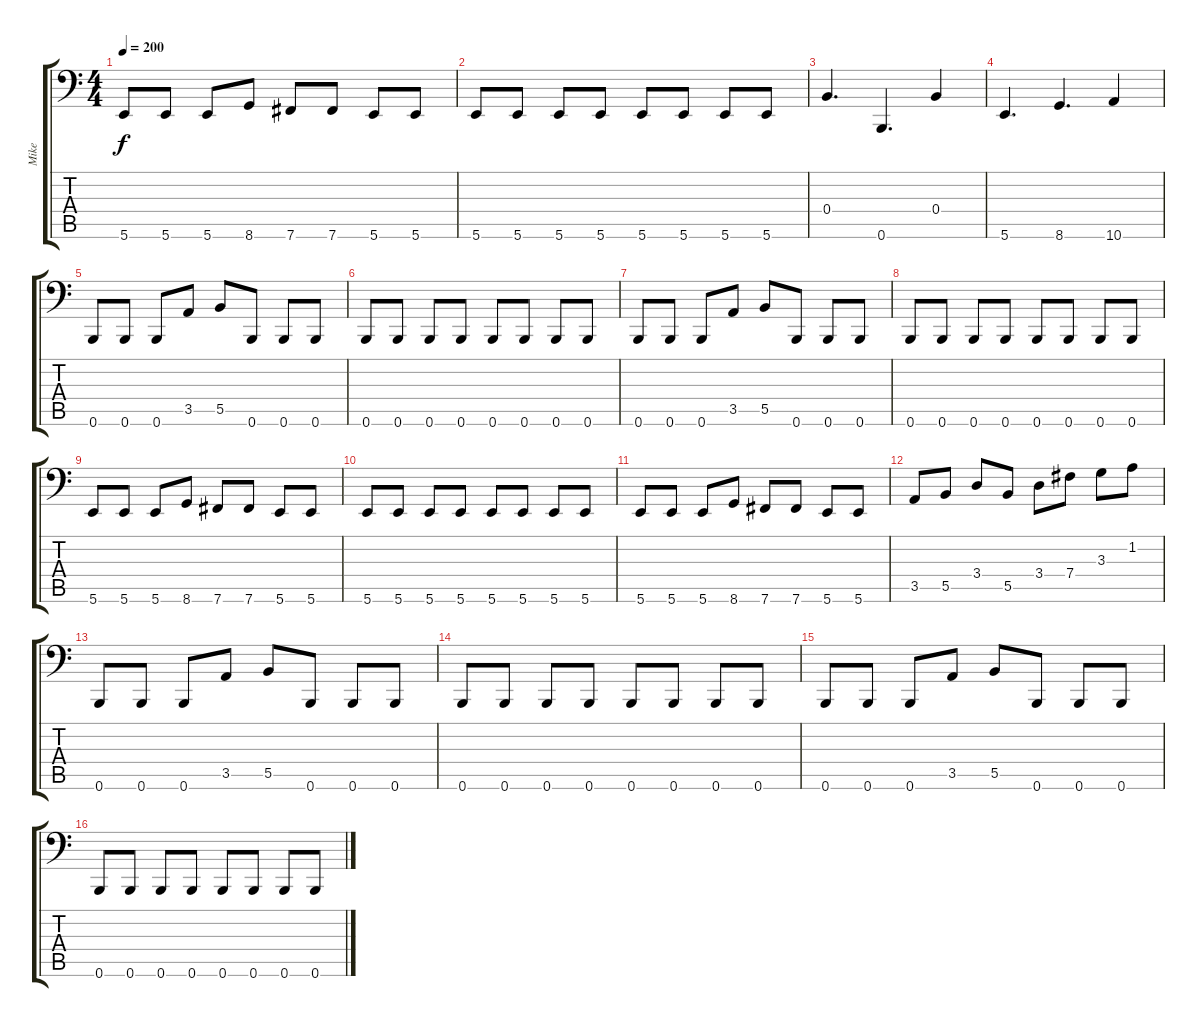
\track ("Mike" "Mike") {instrument electricbassfinger}
\staff {score tabs}
\tuning (Db3 Ab2 E2 B1 Gb1 B0) {hide}
\ts (4 4)
\tempo 200
\clef f4
\ks c
5.6.8{dy f} 5.6.8 5.6.8 8.6.8 7.6.8 7.6.8 5.6.8 5.6.8 |
5.6.8 5.6.8 5.6.8 5.6.8 5.6.8 5.6.8 5.6.8 5.6.8 |
0.4.4{d} 0.6.4{d} 0.4.4 |
5.6.4{d} 8.6.4{d} 10.6.4 |
0.6.8 0.6.8 0.6.8 3.5.8 5.5.8 0.6.8 0.6.8 0.6.8 |
0.6.8 0.6.8 0.6.8 0.6.8 0.6.8 0.6.8 0.6.8 0.6.8 |
0.6.8 0.6.8 0.6.8 3.5.8 5.5.8 0.6.8 0.6.8 0.6.8 |
0.6.8 0.6.8 0.6.8 0.6.8 0.6.8 0.6.8 0.6.8 0.6.8 |
5.6.8 5.6.8 5.6.8 8.6.8 7.6.8 7.6.8 5.6.8 5.6.8 |
5.6.8 5.6.8 5.6.8 5.6.8 5.6.8 5.6.8 5.6.8 5.6.8 |
5.6.8 5.6.8 5.6.8 8.6.8 7.6.8 7.6.8 5.6.8 5.6.8 |
3.5.8 5.5.8 3.4.8 5.5.8 3.4.8 7.4.8 3.3.8 1.2.8 |
0.6.8 0.6.8 0.6.8 3.5.8 5.5.8 0.6.8 0.6.8 0.6.8 |
0.6.8 0.6.8 0.6.8 0.6.8 0.6.8 0.6.8 0.6.8 0.6.8 |
0.6.8 0.6.8 0.6.8 3.5.8 5.5.8 0.6.8 0.6.8 0.6.8 |
0.6.8 0.6.8 0.6.8 0.6.8 0.6.8 0.6.8 0.6.8 0.6.8
